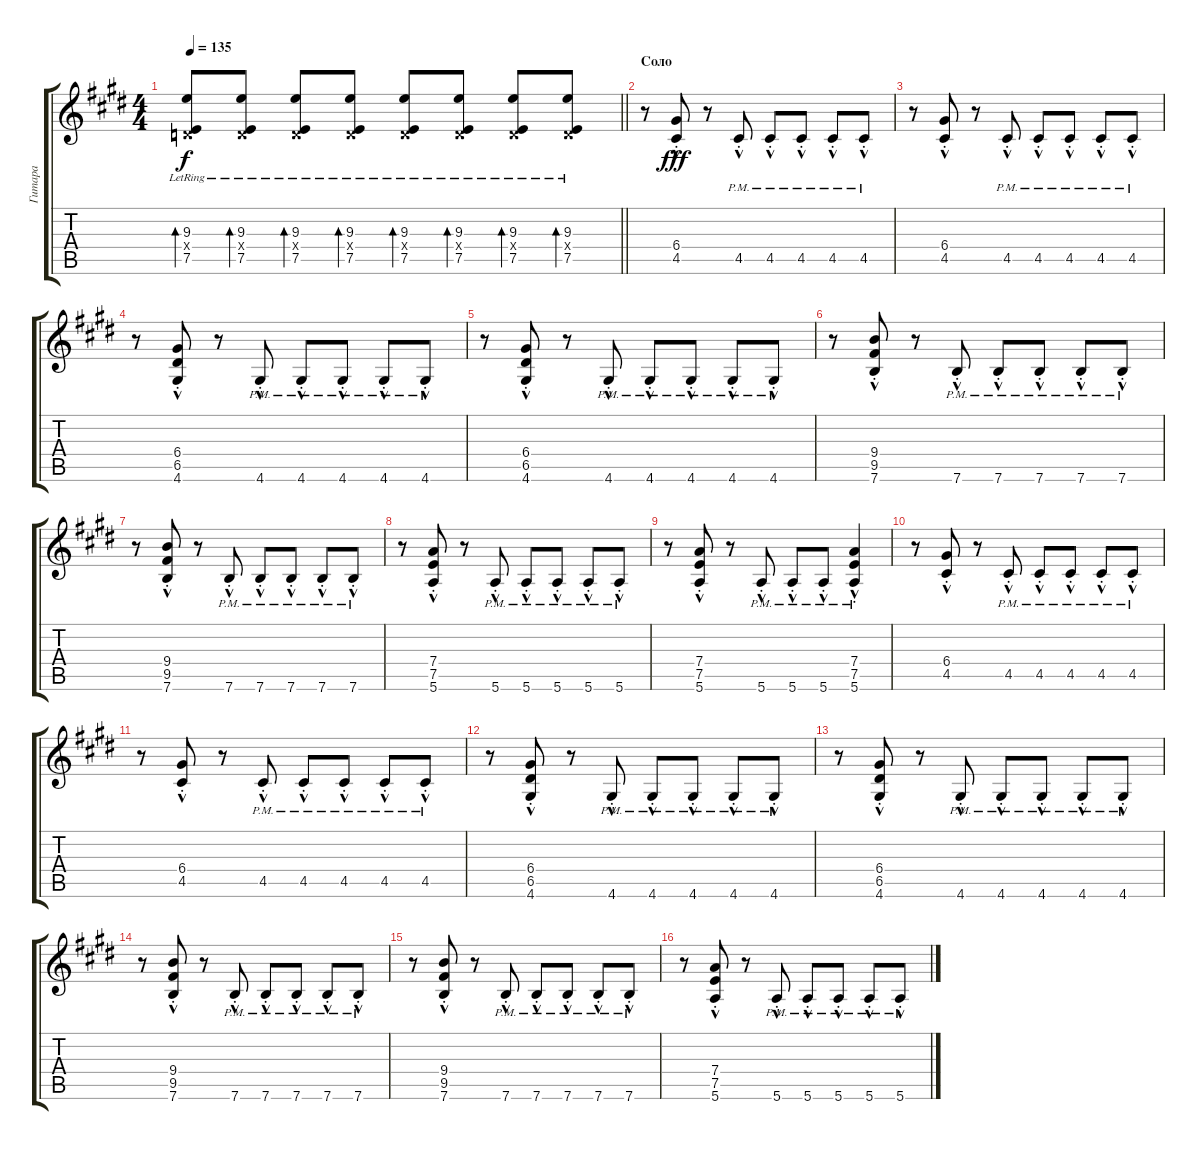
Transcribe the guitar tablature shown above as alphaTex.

\track ("Гитара" "Гитара") {instrument acousticguitarsteel}
\staff {score tabs}
\tuning (E4 B3 G3 D3 A2 E2) {hide}
\ts (4 4)
\tempo 135
\clef g2
\barLineRight lightlight
\ks c#minor
(9.3{lr} 0.4{x} 7.5{lr}).8{bd 120 dy f} (9.3{lr} 0.4{x} 7.5{lr}).8{bd 120} (9.3{lr} 0.4{x} 7.5{lr}).8{bd 120} (9.3{lr} 0.4{x} 7.5{lr}).8{bd 120} (9.3{lr} 0.4{x} 7.5{lr}).8{bd 120} (9.3{lr} 0.4{x} 7.5{lr}).8{bd 120} (9.3{lr} 0.4{x} 7.5{lr}).8{bd 120} (9.3{lr} 0.4{x} 7.5{lr}).8{bd 120} |
\section ("" "Соло")
r.8{volume 8 instrument distortionguitar} (6.4{hac st} 4.5{hac st}).8{dy fff} r.8 4.5{hac pm st}.8 4.5{hac pm st}.8 4.5{hac pm st}.8 4.5{hac pm st}.8 4.5{hac pm st}.8 |
r.8{volume 8 instrument distortionguitar} (6.4{hac st} 4.5{hac st}).8 r.8 4.5{hac pm st}.8 4.5{hac pm st}.8 4.5{hac pm st}.8 4.5{hac pm st}.8 4.5{hac pm st}.8 |
r.8 (6.4{hac st} 6.5{hac st} 4.6{hac st}).8 r.8 4.6{hac pm st}.8 4.6{hac pm st}.8 4.6{hac pm st}.8 4.6{hac pm st}.8 4.6{hac pm st}.8 |
r.8 (6.4{hac st} 6.5{hac st} 4.6{hac st}).8 r.8 4.6{hac pm st}.8 4.6{hac pm st}.8 4.6{hac pm st}.8 4.6{hac pm st}.8 4.6{hac pm st}.8 |
r.8 (9.4{hac st} 9.5{hac st} 7.6{hac st}).8 r.8 7.6{hac pm st}.8 7.6{hac pm st}.8 7.6{hac pm st}.8 7.6{hac pm st}.8 7.6{hac pm st}.8 |
r.8 (9.4{hac st} 9.5{hac st} 7.6{hac st}).8 r.8 7.6{hac pm st}.8 7.6{hac pm st}.8 7.6{hac pm st}.8 7.6{hac pm st}.8 7.6{hac pm st}.8 |
r.8 (7.4{hac st} 7.5{hac st} 5.6{hac st}).8 r.8 5.6{hac pm st}.8 5.6{hac pm st}.8 5.6{hac pm st}.8 5.6{hac pm st}.8 5.6{hac pm st}.8 |
r.8 (7.4{hac st} 7.5{hac st} 5.6{hac st}).8 r.8 5.6{hac pm st}.8 5.6{hac pm st}.8 5.6{hac pm st}.8 (7.4{hac} 7.5{hac} 5.6{hac pm st}).4 |
r.8{volume 8 instrument distortionguitar} (6.4{hac st} 4.5{hac st}).8 r.8 4.5{hac pm st}.8 4.5{hac pm st}.8 4.5{hac pm st}.8 4.5{hac pm st}.8 4.5{hac pm st}.8 |
r.8{volume 8 instrument distortionguitar} (6.4{hac st} 4.5{hac st}).8 r.8 4.5{hac pm st}.8 4.5{hac pm st}.8 4.5{hac pm st}.8 4.5{hac pm st}.8 4.5{hac pm st}.8 |
r.8 (6.4{hac st} 6.5{hac st} 4.6{hac st}).8 r.8 4.6{hac pm st}.8 4.6{hac pm st}.8 4.6{hac pm st}.8 4.6{hac pm st}.8 4.6{hac pm st}.8 |
r.8 (6.4{hac st} 6.5{hac st} 4.6{hac st}).8 r.8 4.6{hac pm st}.8 4.6{hac pm st}.8 4.6{hac pm st}.8 4.6{hac pm st}.8 4.6{hac pm st}.8 |
r.8 (9.4{hac st} 9.5{hac st} 7.6{hac st}).8 r.8 7.6{hac pm st}.8 7.6{hac pm st}.8 7.6{hac pm st}.8 7.6{hac pm st}.8 7.6{hac pm st}.8 |
r.8 (9.4{hac st} 9.5{hac st} 7.6{hac st}).8 r.8 7.6{hac pm st}.8 7.6{hac pm st}.8 7.6{hac pm st}.8 7.6{hac pm st}.8 7.6{hac pm st}.8 |
r.8 (7.4{hac st} 7.5{hac st} 5.6{hac st}).8 r.8 5.6{hac pm st}.8 5.6{hac pm st}.8 5.6{hac pm st}.8 5.6{hac pm st}.8 5.6{hac pm st}.8
